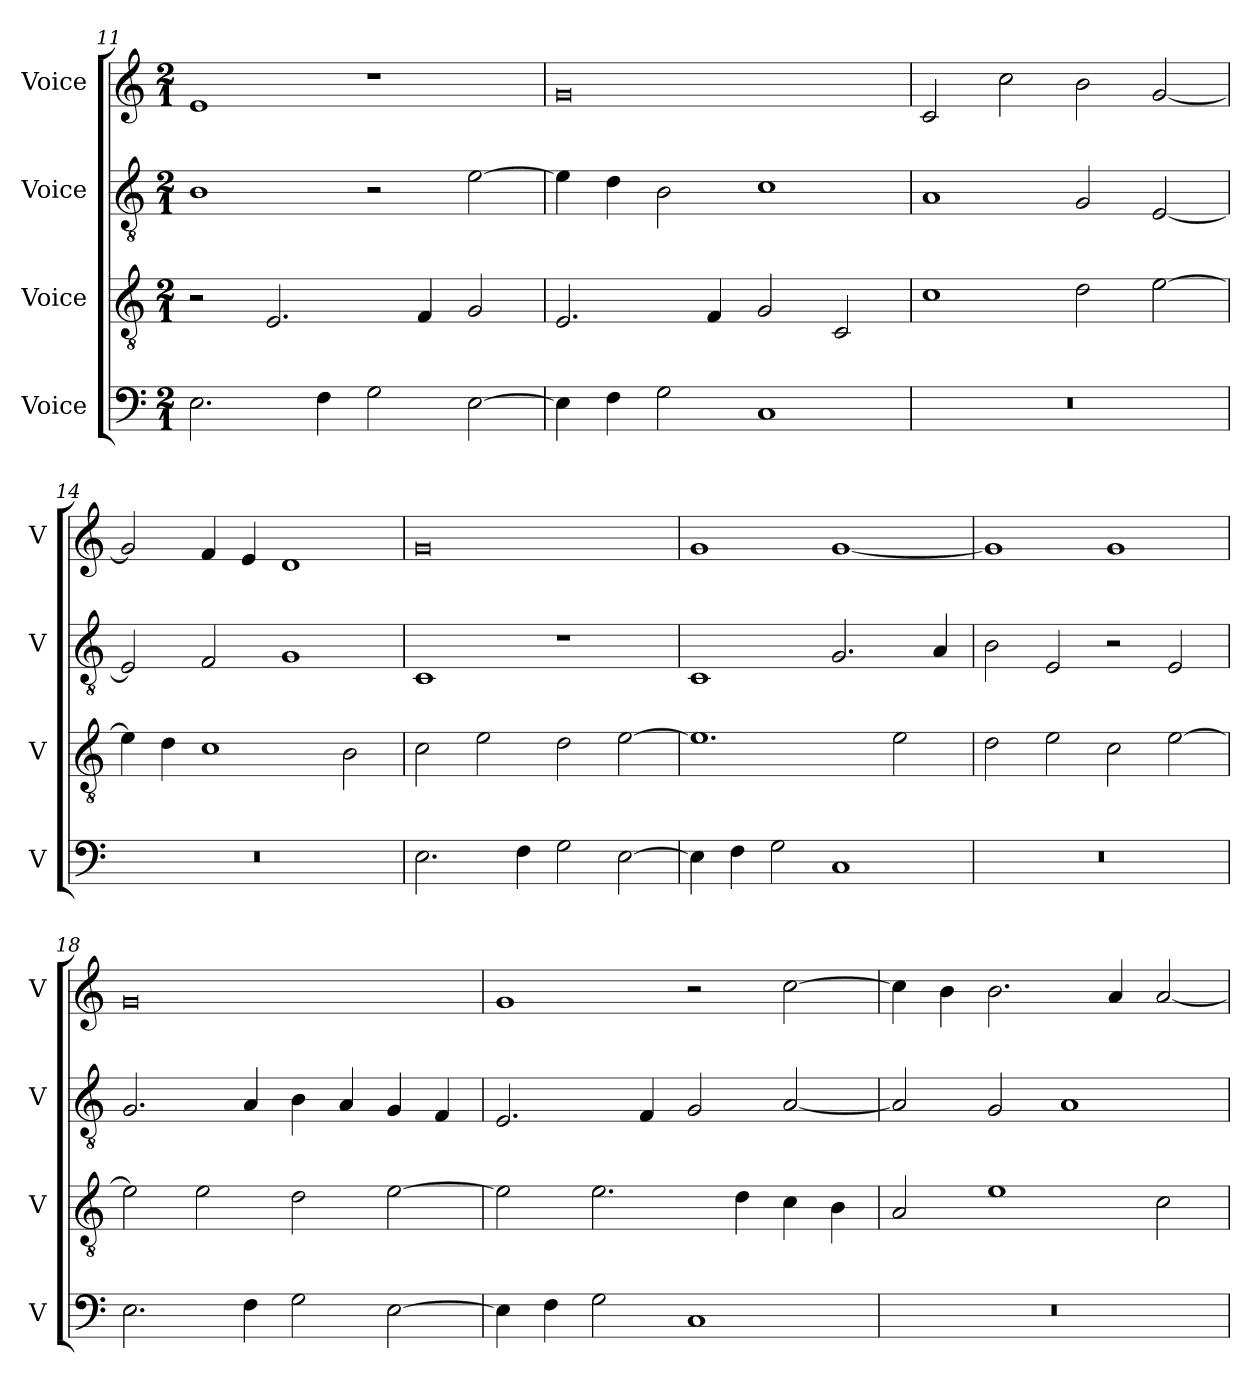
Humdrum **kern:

**kern	**kern	**kern	**kern
*part4	*part3	*part2	*part1
*staff4	*staff3	*staff2	*staff1
*I"Voice	*I"Voice	*I"Voice	*I"Voice
*I'V	*I'V	*I'V	*I'V
*clefF4	*clefGv2	*clefGv2	*clefG2
*k[]	*k[]	*k[]	*k[]
*M2/1	*M2/1	*M2/1	*M2/1
=11	=11	=11	=11
2.E\	2r	1B	1e
.	2.E/	.	.
4F\	.	.	.
2G\	.	2r	1r
.	4F/	.	.
[2E\	2G/	[2e\	.
=12	=12	=12	=12
4E\]	2.E/	4e\]	0g
4F\	.	4d\	.
2G\	.	2B\	.
.	4F/	.	.
1C	2G/	1c	.
.	2C/	.	.
!!LO:PB:g=z
=13	=13	=13	=13
0r	1c	1A	2c/
.	.	.	2cc\
.	2d\	2G/	2b\
.	[2e\	[2E/	[2g/
=14	=14	=14	=14
0r	4e\]	2E/]	2g/]
.	4d\	.	.
.	1c	2F/	4f/
.	.	.	4e/
.	.	1G	1d
.	2B\	.	.
=15	=15	=15	=15
2.E\	2c\	1C	0g
.	2e\	.	.
4F\	.	.	.
2G\	2d\	1r	.
[2E\	[2e\	.	.
=16	=16	=16	=16
4E\]	1.e]	1C	1g
4F\	.	.	.
2G\	.	.	.
1C	.	2.G/	[1g
.	2e\	.	.
.	.	4A/	.
!!LO:LB:g=z
=17	=17	=17	=17
0r	2d\	2B\	1g]
.	2e\	2E/	.
.	2c\	2r	1g
.	[2e\	2E/	.
=18	=18	=18	=18
2.E\	2e\]	2.G/	0g
.	2e\	.	.
4F\	.	4A/	.
2G\	2d\	4B\	.
.	.	4A/	.
[2E\	[2e\	4G/	.
.	.	4F/	.
=19	=19	=19	=19
4E\]	2e\]	2.E/	1g
4F\	.	.	.
2G\	2.e\	.	.
.	.	4F/	.
1C	.	2G/	2r
.	4d\	.	.
.	4c\	[2A/	[2cc\
.	4B\	.	.
!!LO:LB:g=z
=20	=20	=20	=20
0r	2A/	2A/]	4cc\]
.	.	.	4b\
.	1e	2G/	2.b\
.	.	1A	.
.	.	.	4a/
.	2c\	.	[2a/
=	=	=	=
*-	*-	*-	*-
